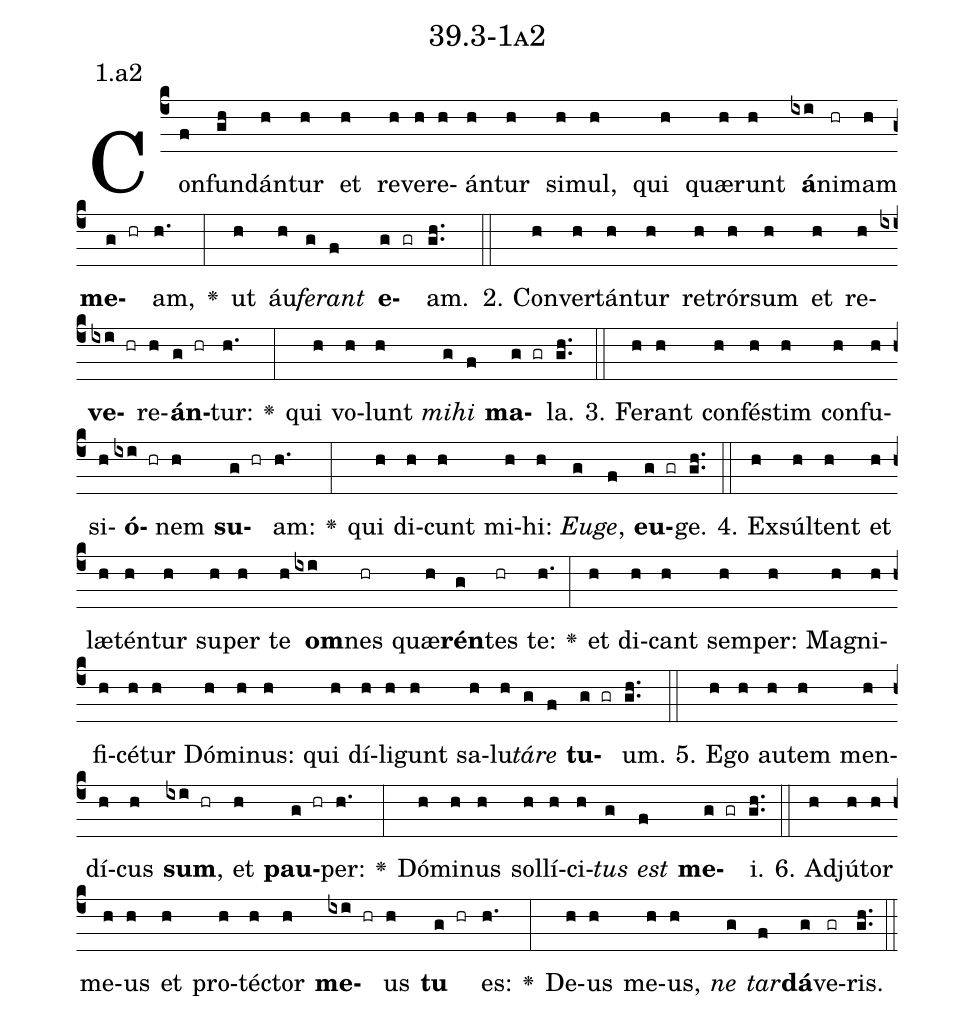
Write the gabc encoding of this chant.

name: 39.3-1a2;
annotation: 1.a2;
%%
(c4)Con(f)fun(gh)dán(h)tur(h) et(h) re(h)ve(h)re(h)án(h)tur(h) si(h)mul,(h) qui(h) quæ(h)runt(h) <b>á</b>(ixi)ni(hr)mam(h) <b>me</b>(g hr)am,(h.) <v>\greheightstar</v>(:) ut(h) áu(h)<i>fe</i>(g)<i>rant</i>(f) <b>e</b>(g gr)am.(gh..) (::)
2. Con(h)ver(h)tán(h)tur(h) re(h)trór(h)sum(h) et(h) re(h)<b>ve</b>(ixi hr)re(h)<b>án</b>(g hr)tur:(h.) <v>\greheightstar</v>(:) qui(h) vo(h)lunt(h) <i>mi</i>(g)<i>hi</i>(f) <b>ma</b>(g gr)la.(gh..) (::)
3. Fe(h)rant(h) con(h)fés(h)tim(h) con(h)fu(h)si(h)<b>ó</b>(ixi hr)nem(h) <b>su</b>(g hr)am:(h.) <v>\greheightstar</v>(:) qui(h) di(h)cunt(h) mi(h)hi:(h) <i>Eu</i>(g)<i>ge</i>,(f) <b>eu</b>(g gr)ge.(gh..) (::)
4. Ex(h)súl(h)tent(h) et(h) læ(h)tén(h)tur(h) su(h)per(h) te(h) <b>om</b>(ixi)nes(hr) quæ(h)<b>rén</b>(g)tes(hr) te:(h.) <v>\greheightstar</v>(:) et(h) di(h)cant(h) sem(h)per:(h) Ma(h)gni(h)fi(h)cé(h)tur(h) Dó(h)mi(h)nus:(h) qui(h) dí(h)li(h)gunt(h) sa(h)lu(h)<i>tá</i>(g)<i>re</i>(f) <b>tu</b>(g gr)um.(gh..) (::)
5. E(h)go(h) au(h)tem(h) men(h)dí(h)cus(h) <b>sum</b>,(ixi hr) et(h) <b>pau</b>(g hr)per:(h.) <v>\greheightstar</v>(:) Dó(h)mi(h)nus(h) sol(h)lí(h)ci(h)<i>tus</i>(g) <i>est</i>(f) <b>me</b>(g gr)i.(gh..) (::)
6. Ad(h)jú(h)tor(h) me(h)us(h) et(h) pro(h)téc(h)tor(h) <b>me</b>(ixi hr)us(h) <b>tu</b>(g hr) es:(h.) <v>\greheightstar</v>(:) De(h)us(h) me(h)us,(h) <i>ne</i>(g) <i>tar</i>(f)<b>dá</b>(g)ve(gr)ris.(gh..) (::)
